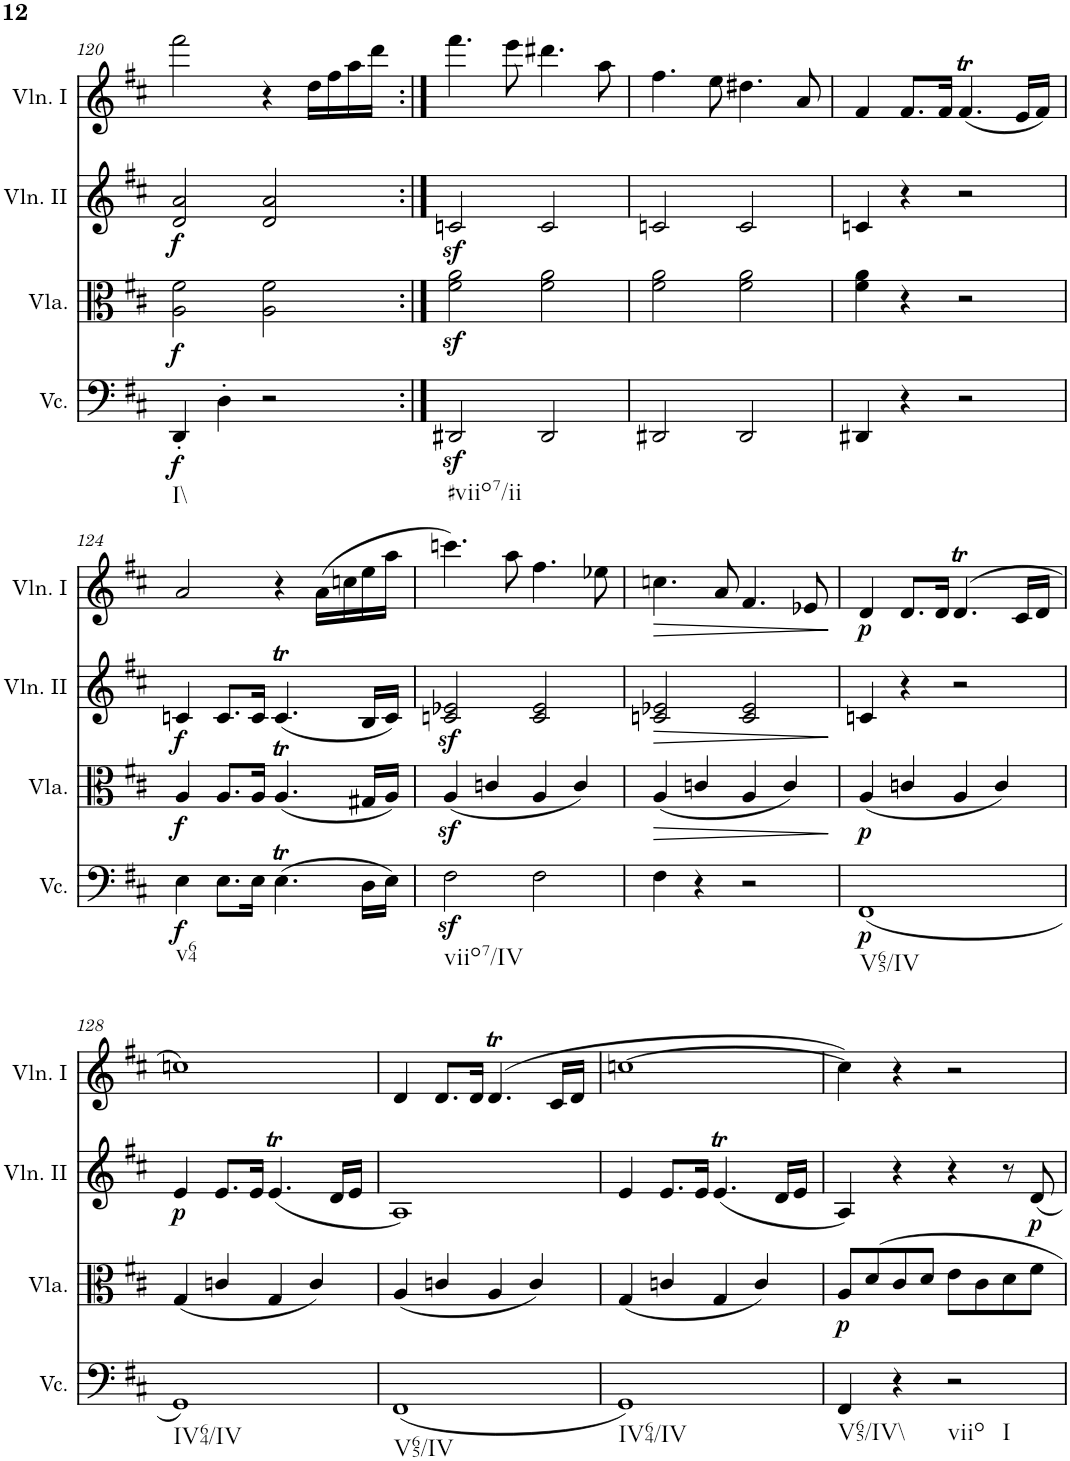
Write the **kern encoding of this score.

**kern	**dynam	**kern	**dynam	**kern	**dynam	**kern	**dynam
*part4	*part4	*part3	*part3	*part2	*part2	*part1	*part1
*staff4	*staff4	*staff3	*staff3	*staff2	*staff2	*staff1	*staff1
*I"Violoncello	*	*I"Viola	*	*I"Violino II	*	*I"Violino I	*
*I'Vc.	*	*I'Vla.	*	*I'Vln. II	*	*I'Vln. I	*
!!LO:PB:g=z
*clefF4	*	*clefC3	*	*clefG2	*	*clefG2	*
*k[f#c#]	*	*k[f#c#]	*	*k[f#c#]	*	*k[f#c#]	*
*M4/4	*	*M4/4	*	*M4/4	*	*M4/4	*
*met(c)	*	*met(c)	*	*met(c)	*	*met(c)	*
=120	=120	=120	=120	=120	=120	=120	=120
!LO:TX:b:t=I\\	!	!	!	!	!	!	!
!	!LO:DY:b	!	!LO:DY:b	!	!LO:DY:b	!	!
4DD'/	f	2A\ 2f#\	f	2d/ 2a/	f	2fff#\	.
4D'\	.	.	.	.	.	.	.
2r	.	2A\ 2f#\	.	2d/ 2a/	.	4r	.
.	.	.	.	.	.	16dd\LL	.
.	.	.	.	.	.	16ff#\	.
.	.	.	.	.	.	16aa\	.
.	.	.	.	.	.	16ddd\JJ	.
=121:|!	=121:|!	=121:|!	=121:|!	=121:|!	=121:|!	=121:|!	=121:|!
!LO:TX:b:t=#viio7/ii	!	!	!	!	!	!	!
2DD#Xz</	.	2f#\z< 2a\z<	.	2cnz</	.	4.fff#\	.
.	.	.	.	.	.	8eee\	.
2DD#/	.	2f#\ 2a\	.	2c/	.	4.ddd#X\	.
.	.	.	.	.	.	8aa\	.
=122	=122	=122	=122	=122	=122	=122	=122
2DD#X/	.	2f#\ 2a\	.	2cn/	.	4.ff#\	.
.	.	.	.	.	.	8ee\	.
2DD#/	.	2f#\ 2a\	.	2c/	.	4.dd#X\	.
.	.	.	.	.	.	8a/	.
=123	=123	=123	=123	=123	=123	=123	=123
4DD#X/	.	4f#\ 4a\	.	4cn/	.	4f#/	.
4r	.	4r	.	4r	.	8.f#/L	.
.	.	.	.	.	.	16f#/Jk	.
2r	.	2r	.	2r	.	(4.f#t/	.
.	.	.	.	.	.	16e/LL	.
.	.	.	.	.	.	16f#/JJ)	.
!!LO:LB:g=z
=124	=124	=124	=124	=124	=124	=124	=124
!LO:TX:b:t=v64	!	!	!	!	!	!	!
!	!LO:DY:b	!	!LO:DY:b	!	!LO:DY:b	!	!
4E\	f	4A/	f	4cn/	f	2a/	.
8.E\L	.	8.A/L	.	8.c/L	.	.	.
16E\Jk	.	16A/Jk	.	16c/Jk	.	.	.
(4.ET\	.	(4.AT/	.	(4.cT/	.	4r	.
.	.	.	.	.	.	(16a\LL	.
.	.	.	.	.	.	16ccn\	.
16D\LL	.	16G#X/LL	.	16B/LL	.	16ee\	.
16E\JJ)	.	16A/JJ)	.	16c/JJ)	.	16aa\JJ	.
=125	=125	=125	=125	=125	=125	=125	=125
!LO:TX:b:t=viio7/IV	!	!	!	!	!	!	!
2F#z<\	.	(4Az</	.	2cn/z< 2e-X/z<	.	4.cccn\)	.
.	.	4cn/	.	.	.	.	.
.	.	.	.	.	.	8aa\	.
2F#\	.	4A/	.	2c/ 2e-/	.	4.ff#\	.
.	.	4c/)	.	.	.	.	.
.	.	.	.	.	.	8ee-X\	.
=126	=126	=126	=126	=126	=126	=126	=126
!	!	!	!LO:HP:b	!	!LO:HP:b	!	!LO:HP:b
4F#\	.	(4A/	>	2cn/ 2e-X/	>	4.ccn\	>
4r	.	4cn/	.	.	.	.	.
.	.	.	.	.	.	8a/	.
2r	.	4A/	.	2c/ 2e-/	.	4.f#/	.
.	.	4c/)	.	.	.	.	.
.	.	.	.	.	.	8e-X/	.
.	.	.	]	.	]	.	]
=127	=127	=127	=127	=127	=127	=127	=127
!LO:TX:b:t=V65/IV	!	!	!	!	!	!	!
!	!LO:DY:b	!	!LO:DY:b	!	!	!	!LO:DY:b
(1FF#	p	(4A/	p	4cn/	.	4d/	p
.	.	4cn/	.	4r	.	8.d/L	.
.	.	.	.	.	.	16d/Jk	.
.	.	4A/	.	2r	.	(4.dT/	.
.	.	4c/)	.	.	.	.	.
.	.	.	.	.	.	16c#/LL	.
.	.	.	.	.	.	16d/JJ	.
!!LO:LB:g=z
=128	=128	=128	=128	=128	=128	=128	=128
!LO:TX:b:t=IV64/IV	!	!	!	!	!	!	!
!	!	!	!	!	!LO:DY:b	!	!
1GG)	.	(4G/	.	4e/	p	1ccn)	.
.	.	4cn/	.	8.e/L	.	.	.
.	.	.	.	16e/Jk	.	.	.
.	.	4G/	.	(4.eT/	.	.	.
.	.	4c/)	.	.	.	.	.
.	.	.	.	16d/LL	.	.	.
.	.	.	.	16e/JJ	.	.	.
=129	=129	=129	=129	=129	=129	=129	=129
!LO:TX:b:t=V65/IV	!	!	!	!	!	!	!
(1FF#	.	(4A/	.	1A)	.	4d/	.
.	.	4cn/	.	.	.	8.d/L	.
.	.	.	.	.	.	16d/Jk	.
.	.	4A/	.	.	.	(4.dT/	.
.	.	4c/)	.	.	.	.	.
.	.	.	.	.	.	16c#/LL	.
.	.	.	.	.	.	16d/JJ	.
=130	=130	=130	=130	=130	=130	=130	=130
!LO:TX:b:t=IV64/IV	!	!	!	!	!	!	!
1GG)	.	(4G/	.	4e/	.	[1ccn	.
.	.	4cn/	.	8.e/L	.	.	.
.	.	.	.	16e/Jk	.	.	.
.	.	4G/	.	(4.eT/	.	.	.
.	.	4c/)	.	.	.	.	.
.	.	.	.	16d/LL	.	.	.
.	.	.	.	16e/JJ	.	.	.
=131	=131	=131	=131	=131	=131	=131	=131
!LO:TX:b:t=V65/IV\\	!	!	!	!	!	!	!
!	!	!	!LO:DY:b	!	!	!	!
4FF#/	.	8A/L	p	4A/)	.	4cc\])	.
.	.	8d/	.	.	.	.	.
4r	.	8c#/	.	4r	.	4r	.
.	.	8d/J	.	.	.	.	.
!LO:TX:b:t=viio	!	!	!	!	!	!	!
!LO:TX:b:t=I	!	!	!	!	!	!	!
2r	.	8e\L	.	4r	.	2r	.
.	.	8c#\	.	.	.	.	.
.	.	8d\	.	8r	.	.	.
!	!	!	!	!	!LO:DY:b	!	!
.	.	8f#\J	.	8d/	p	.	.
=	=	=	=	=	=	=	=
*-	*-	*-	*-	*-	*-	*-	*-
